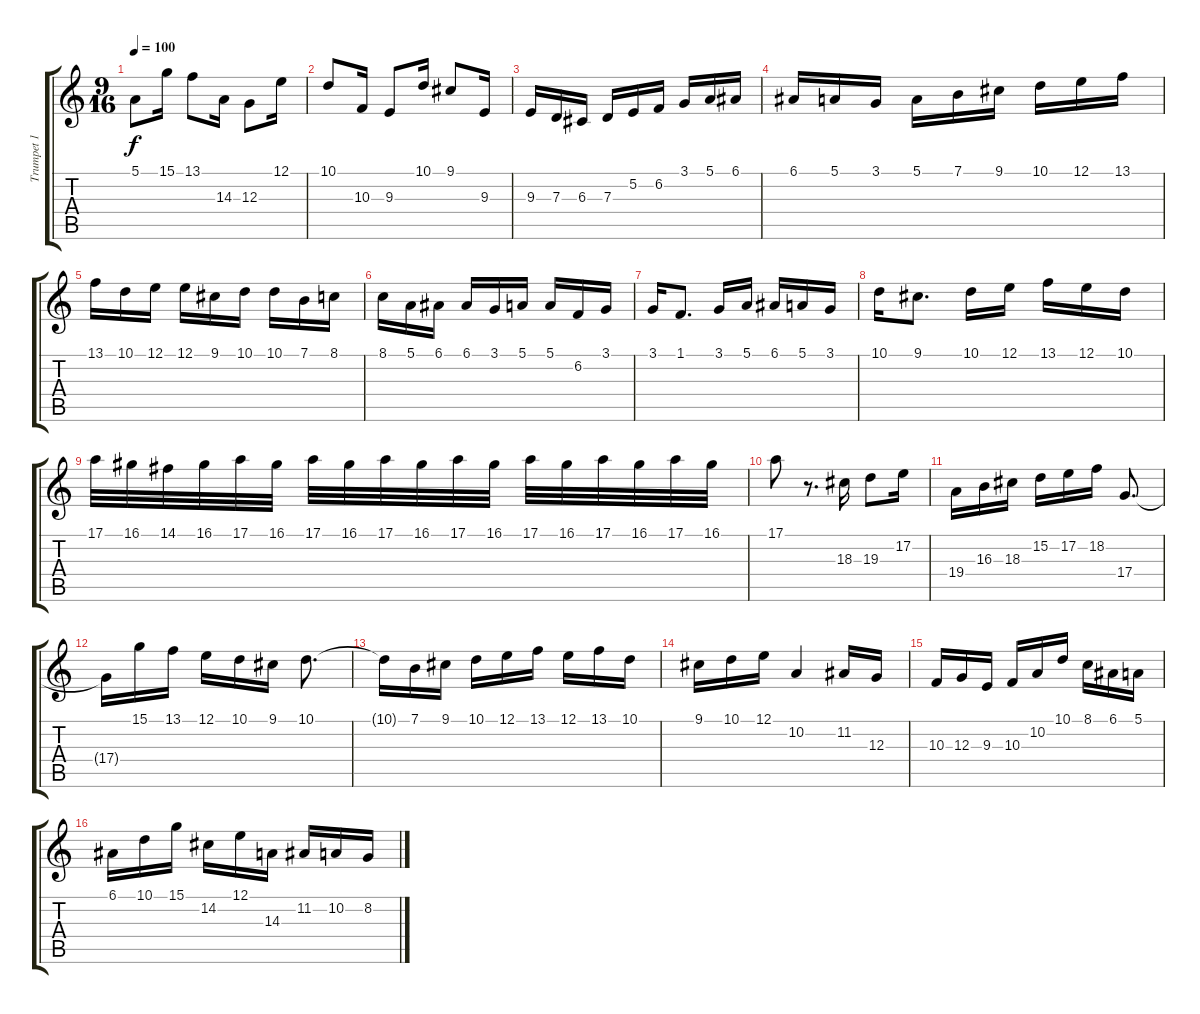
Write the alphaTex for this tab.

\track ("Trumpet 1" "Trumpet 1") {instrument trumpet}
\staff {score tabs}
\tuning (E4 B3 G3 D3 A2 E2) {hide}
\ts (9 16)
\tempo 100
\clef g2
\ks c
5.1.8{dy f} 15.1.16 13.1.8 14.3.16 12.3.8 12.1.16 |
10.1.8 10.3.16 9.3.8 10.1.16 9.1.8 9.3.16 |
9.3.16 7.3.16 6.3.16 7.3.16 5.2.16 6.2.16 3.1.16 5.1.16 6.1.16 |
6.1.16 5.1.16 3.1.16 5.1.16 7.1.16 9.1.16 10.1.16 12.1.16 13.1.16 |
13.1.16 10.1.16 12.1.16 12.1.16 9.1.16 10.1.16 10.1.16 7.1.16 8.1.16 |
8.1.16 5.1.16 6.1.16 6.1.16 3.1.16 5.1.16 5.1.16 6.2.16 3.1.16 |
3.1.16 1.1.8{d} 3.1.16 5.1.16 6.1.16 5.1.16 3.1.16 |
10.1.16 9.1.8{d} 10.1.16 12.1.16 13.1.16 12.1.16 10.1.16 |
17.1.32 16.1.32 14.1.32 16.1.32 17.1.32 16.1.32 17.1.32 16.1.32 17.1.32 16.1.32 17.1.32 16.1.32 17.1.32 16.1.32 17.1.32 16.1.32 17.1.32 16.1.32 |
17.1.8 r.8{d} 18.3.16 19.3.8 17.2.16 |
19.4.16 16.3.16 18.3.16 15.2.16 17.2.16 18.2.16 17.4.8{d} |
17.4{t}.16 15.1.16 13.1.16 12.1.16 10.1.16 9.1.16 10.1.8{d} |
10.1{t}.16 7.1.16 9.1.16 10.1.16 12.1.16 13.1.16 12.1.16 13.1.16 10.1.16 |
9.1.16 10.1.16 12.1.16 10.2.4 11.2.16 12.3.16 |
10.3.16 12.3.16 9.3.16 10.3.16 10.2.16 10.1.16 8.1.16 6.1.16 5.1.16 |
6.1.16 10.1.16 15.1.16 14.2.16 12.1.16 14.3.16 11.2.16 10.2.16 8.2.16
